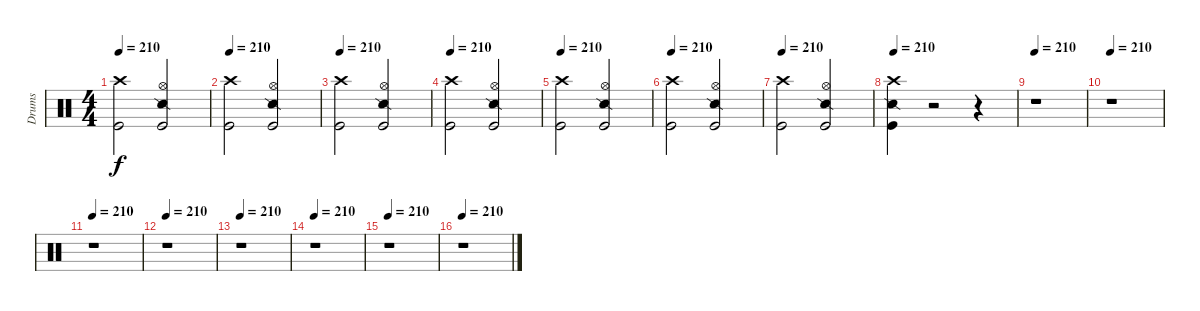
\track ("Drums" "Drums") {instrument percussion}
\staff {score}
\articulation defaults
\ts (4 4)
\tempo 210
\clef neutral
\ks c
("Crash high (hit)" "Kick (hit)").2{dy f} ("Hi-Hat (open)" "Snare (side stick) 2" "Kick (hit)").2 |
\tempo 210
("Crash high (hit)" "Kick (hit)").2 ("Hi-Hat (open)" "Snare (side stick) 2" "Kick (hit)").2 |
\tempo 210
("Crash high (hit)" "Kick (hit)").2 ("Hi-Hat (open)" "Snare (side stick) 2" "Kick (hit)").2 |
\tempo 210
("Crash high (hit)" "Kick (hit)").2 ("Hi-Hat (open)" "Snare (side stick) 2" "Kick (hit)").2 |
\tempo 210
("Crash high (hit)" "Kick (hit)").2 ("Hi-Hat (open)" "Snare (side stick) 2" "Kick (hit)").2 |
\tempo 210
("Crash high (hit)" "Kick (hit)").2 ("Hi-Hat (open)" "Snare (side stick) 2" "Kick (hit)").2 |
\tempo 210
("Crash high (hit)" "Kick (hit)").2 ("Hi-Hat (open)" "Snare (side stick) 2" "Kick (hit)").2 |
\tempo 210
("Crash high (hit)" "Snare (side stick) 2" "Kick (hit)").4 r.2 r.4 |
\tempo 210
r.1 |
\tempo 210
r.1 |
\tempo 210
r.1 |
\tempo 210
r.1 |
\tempo 210
r.1 |
\tempo 210
r.1 |
\tempo 210
r.1 |
\tempo 210
r.1
